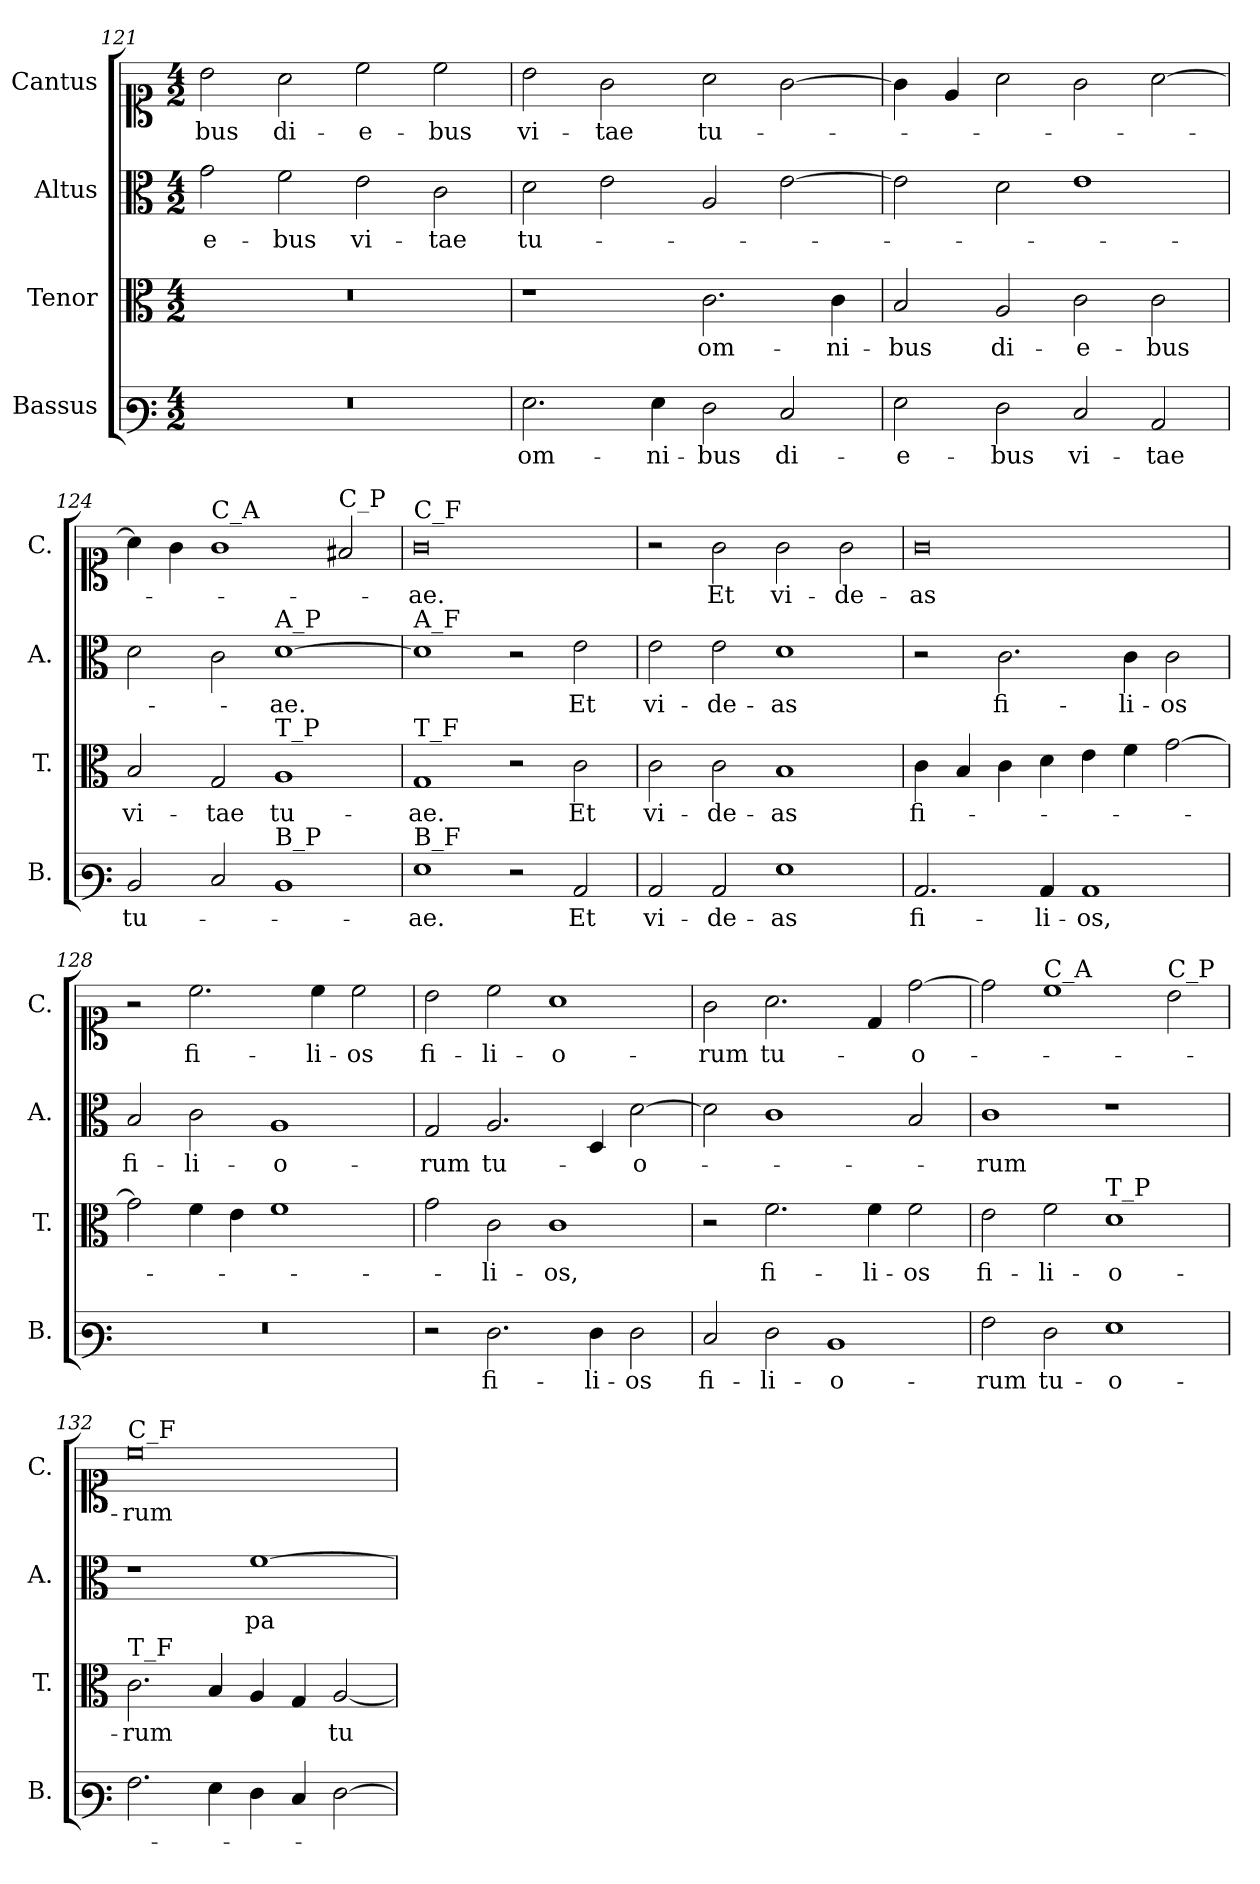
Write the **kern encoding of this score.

**kern	**text	**kern	**text	**kern	**text	**kern	**text
*part4	*part4	*part3	*part3	*part2	*part2	*part1	*part1
*staff4	*staff4	*staff3	*staff3	*staff2	*staff2	*staff1	*staff1
*I"Bassus	*	*I"Tenor	*	*I"Altus	*	*I"Cantus	*
*I'B.	*	*I'T.	*	*I'A.	*	*I'C.	*
*clefF3	*	*clefC3	*	*clefC3	*	*clefC1	*
*k[]	*	*k[]	*	*k[]	*	*k[]	*
*M4/2	*	*M4/2	*	*M4/2	*	*M4/2	*
=121	=121	=121	=121	=121	=121	=121	=121
!LO:N:vis=1	!	!LO:N:vis=1	!	!	!	!	!
0r	.	0r	.	2g\	-e-	2b\	-bus
.	.	.	.	2f\	-bus	2a\	di-
.	.	.	.	2e\	vi-	2cc\	-e-
.	.	.	.	2c\	-tae	2cc\	-bus
=122	=122	=122	=122	=122	=122	=122	=122
2.G\	om-	1r	.	2d\	tu-	2b\	vi-
.	.	.	.	2e\	.	2g\	-tae
4G\	ni-	.	.	.	.	.	.
2F\	-bus	2.c\	om-	2A/	.	2a\	tu-
2E/	di-	.	.	[2e\	.	[2g\	.
.	.	4c\	-ni-	.	.	.	.
=123	=123	=123	=123	=123	=123	=123	=123
2G\	-e-	2B/	-bus	2e\]	.	4g\]	.
.	.	.	.	.	.	4e/	.
2F\	-bus	2A/	di-	2d\	.	2a\	.
2E/	vi-	2c\	-e-	1e	.	2g\	.
2C/	-tae	2c\	-bus	.	.	[2a\	.
=124	=124	=124	=124	=124	=124	=124	=124
2D/	tu-	2B/	vi-	2d\	.	4a\]	.
.	.	.	.	.	.	4g\	.
!	!	!	!	!	!	!LO:TX:a:t=C_A	!
2E/	.	2G/	-tae	2c\	.	1g	.
!	!	!	!	!LO:TX:a:t=A_P	!	!	!
!	!	!LO:TX:a:t=T_P	!	!	!	!	!
!LO:TX:a:t=B_P	!	!	!	!	!	!	!
1D	.	1A	tu-	[1d	-ae.	.	.
!	!	!	!	!	!	!LO:TX:a:t=C_P	!
.	.	.	.	.	.	2f#X/	.
=125	=125	=125	=125	=125	=125	=125	=125
!	!	!	!	!	!	!LO:TX:a:t=C_F	!
!	!	!	!	!LO:TX:a:t=A_F	!	!	!
!	!	!LO:TX:a:t=T_F	!	!	!	!	!
!LO:TX:a:t=B_F	!	!	!	!	!	!	!
1G	-ae.	1G	-ae.	1d]	.	0g	-ae.
2r	.	2r	.	2r	.	.	.
2C/	Et	2c\	Et	2e\	Et	.	.
=126	=126	=126	=126	=126	=126	=126	=126
2C/	vi-	2c\	vi-	2e\	vi-	2r	.
2C/	-de-	2c\	-de-	2e\	-de-	2g\	Et
1G	-as	1B	-as	1d	-as	2g\	vi-
.	.	.	.	.	.	2g\	-de-
=127	=127	=127	=127	=127	=127	=127	=127
2.C/	fi-	4c\	fi-	2r	.	0g	-as
.	.	4B/	.	.	.	.	.
.	.	4c\	.	2.c\	fi-	.	.
4C/	-li-	4d\	.	.	.	.	.
1C	-os,	4e\	.	.	.	.	.
.	.	4f\	.	4c\	-li-	.	.
.	.	[2g\	.	2c\	-os	.	.
=128	=128	=128	=128	=128	=128	=128	=128
!LO:N:vis=1	!	!	!	!	!	!	!
0r	.	2g\]	.	2B/	fi-	2r	.
.	.	4f\	.	2c\	-li-	2.cc\	fi-
.	.	4e\	.	.	.	.	.
.	.	1f	.	1A	-o-	.	.
.	.	.	.	.	.	4cc\	-li-
.	.	.	.	.	.	2cc\	-os
=129	=129	=129	=129	=129	=129	=129	=129
2r	.	2g\	.	2G/	-rum	2b\	fi-
2.F\	fi-	2c\	-li-	2.A/	tu-	2cc\	-li-
.	.	1c	-os,	.	.	1a	-o-
4F\	-li-	.	.	4D/	.	.	.
2F\	-os	.	.	[2d\	-o-	.	.
=130	=130	=130	=130	=130	=130	=130	=130
2E/	fi-	2r	.	2d\]	.	2g\	-rum
2F\	-li-	2.f\	fi-	1c	.	2.a\	tu-
1D	-o-	.	.	.	.	.	.
.	.	4f\	-li-	.	.	4d/	.
.	.	2f\	-os	2B/	.	[2dd\	-o-
=131	=131	=131	=131	=131	=131	=131	=131
2A\	-rum	2e\	fi-	1c	-rum	2dd\]	.
!	!	!	!	!	!	!LO:TX:a:t=C_A	!
2F\	tu-	2f\	-li-	.	.	1cc	.
!	!	!LO:TX:a:t=T_P	!	!	!	!	!
1G	-o-	1d	-o-	1r	.	.	.
!	!	!	!	!	!	!LO:TX:a:t=C_P	!
.	.	.	.	.	.	2b\	.
=132	=132	=132	=132	=132	=132	=132	=132
!	!	!	!	!	!	!LO:TX:a:t=C_F	!
!	!	!LO:TX:a:t=T_F	!	!	!	!	!
2.A\	.	2.c\	-rum	1r	.	0cc	-rum
4G\	.	4B/	.	.	.	.	.
4F\	.	4A/	.	[1f	pa-	.	.
4E/	.	4G/	.	.	.	.	.
[2F\	.	[2A/	tu-	.	.	.	.
=	=	=	=	=	=	=	=
*-	*-	*-	*-	*-	*-	*-	*-
